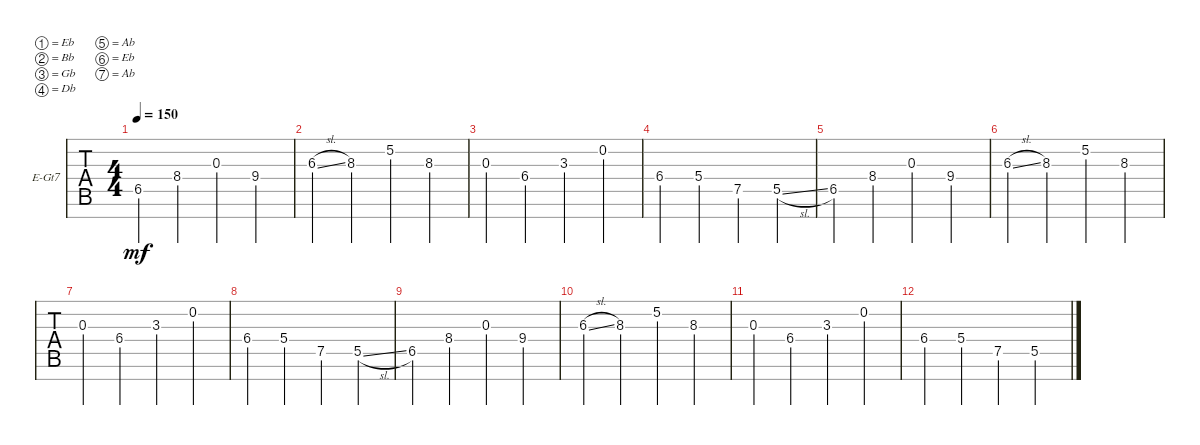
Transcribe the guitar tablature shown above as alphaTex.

\defaultSystemsLayout 4
\bracketExtendMode groupsimilarinstruments
\firstSystemTrackNameOrientation horizontal
\otherSystemsTrackNameOrientation horizontal
\track ("Clean Guitar" "E-Gt7") {instrument distortionguitar}
\staff {tabs}
\tuning (Eb4 Bb3 Gb3 Db3 Ab2 Eb2 Ab1)
\ts (4 4)
\tempo 150
\clef g2
\ks c
6.5.4{dy mf} 8.4.4 0.3.4 9.4.4 |
6.3{sl}.4 8.3.4 5.2.4 8.3.4 |
0.3.4 6.4.4 3.3.4 0.2.4 |
6.4.4 5.4.4 7.5.4 5.5{sl}.4 |
6.5.4 8.4.4 0.3.4 9.4.4 |
6.3{sl}.4 8.3.4 5.2.4 8.3.4 |
0.3.4 6.4.4 3.3.4 0.2.4 |
6.4.4 5.4.4 7.5.4 5.5{sl}.4 |
6.5.4 8.4.4 0.3.4 9.4.4 |
6.3{sl}.4 8.3.4 5.2.4 8.3.4 |
0.3.4 6.4.4 3.3.4 0.2.4 |
6.4.4 5.4.4 7.5.4 5.5.4
